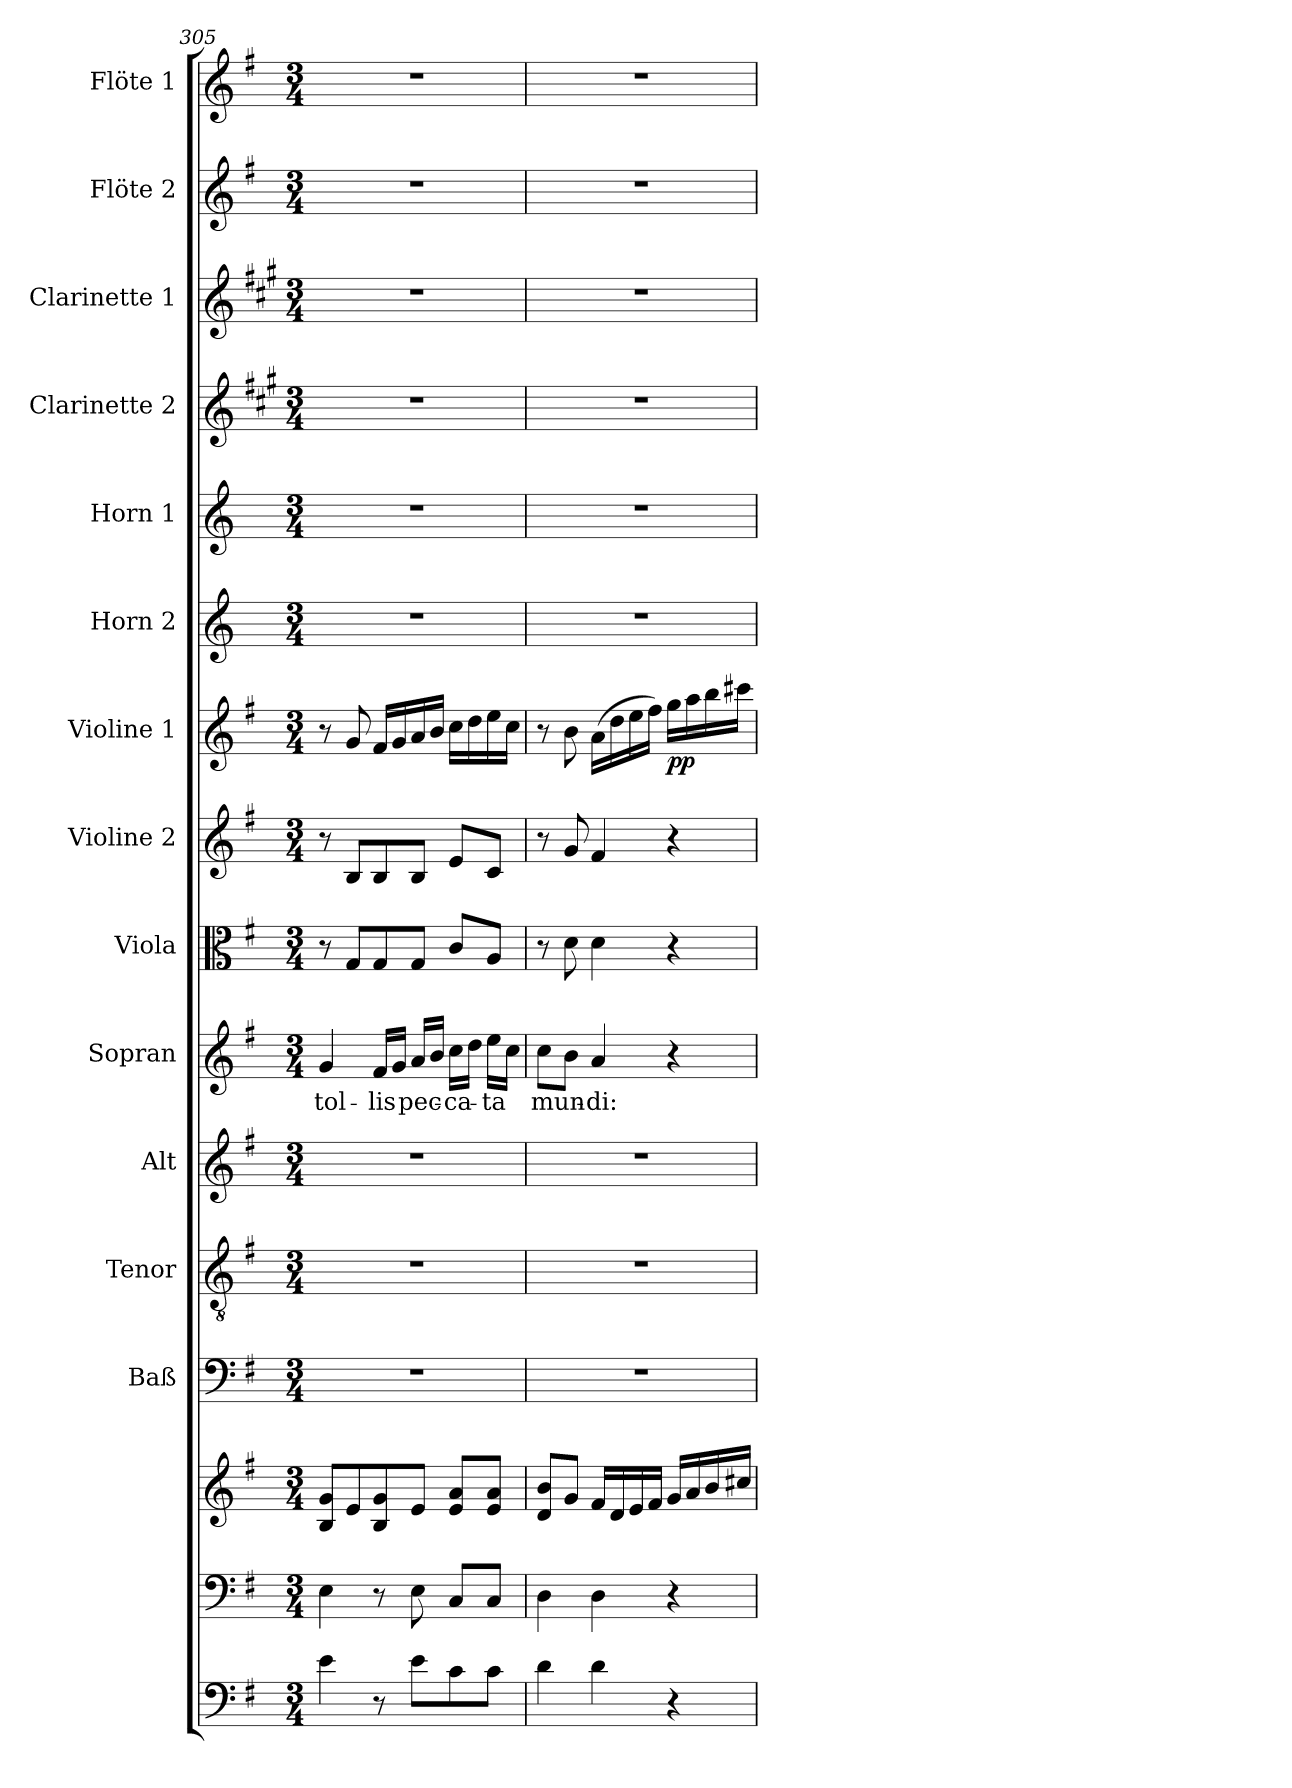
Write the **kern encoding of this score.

**kern	**kern	**kern	**kern	**kern	**kern	**kern	**text	**kern	**kern	**kern	**dynam	**kern	**kern	**kern	**kern	**kern	**kern
*part15	*part14	*part14	*part13	*part12	*part11	*part10	*part10	*part9	*part8	*part7	*part7	*part6	*part5	*part4	*part3	*part2	*part1
*staff16	*staff15	*staff14	*staff13	*staff12	*staff11	*staff10	*staff10	*staff9	*staff8	*staff7	*staff7	*staff6	*staff5	*staff4	*staff3	*staff2	*staff1
*	*	*	*I"Baß	*I"Tenor	*I"Alt	*I"Sopran	*	*I"Viola	*I"Violine 2	*I"Violine 1	*	*I"Horn 2	*I"Horn 1	*I"Clarinette 2	*I"Clarinette 1	*I"Flöte 2	*I"Flöte 1
*	*	*	*I'Baß	*I'Ten	*I'Alt	*I'Sop	*	*I'Vla.	*I'Vln. 2	*I'Vln. 1	*	*I'Hrn. 2	*I'Hrn. 1	*I'Cl. 2	*I'Cl. 1	*I'Fl. 2	*I'Fl. 1
*clefF4	*clefF4	*clefG2	*clefF4	*clefGv2	*clefG2	*clefG2	*	*clefC3	*clefG2	*clefG2	*	*clefG2	*clefG2	*clefG2	*clefG2	*clefG2	*clefG2
*ITrd7c12	*	*	*	*	*	*	*	*	*	*	*	*ITrd3c5	*ITrd3c5	*ITrd1c2	*ITrd1c2	*	*
*k[f#]	*k[f#]	*k[f#]	*k[f#]	*k[f#]	*k[f#]	*k[f#]	*	*k[f#]	*k[f#]	*k[f#]	*	*k[f#]	*k[f#]	*k[f#]	*k[f#]	*k[f#]	*k[f#]
*G:	*G:	*G:	*G:	*G:	*G:	*G:	*	*G:	*G:	*G:	*	*G:	*G:	*G:	*G:	*G:	*G:
*M3/4	*M3/4	*M3/4	*M3/4	*M3/4	*M3/4	*M3/4	*	*M3/4	*M3/4	*M3/4	*	*M3/4	*M3/4	*M3/4	*M3/4	*M3/4	*M3/4
=305	=305	=305	=305	=305	=305	=305	=305	=305	=305	=305	=305	=305	=305	=305	=305	=305	=305
!	!	!	!	!	!	!	!LO:LY:b	!	!	!	!	!	!	!	!	!	!
4E\	4E\	8B/ 8g/L	2.r	2.r	2.r	4g/	tol-	8r	8r	8r	.	2.r	2.r	2.r	2.r	2.r	2.r
.	.	8e/	.	.	.	.	.	8G/L	8B/L	8g/	.	.	.	.	.	.	.
!	!	!	!	!	!	!	!LO:LY:b	!	!	!	!	!	!	!	!	!	!
8r	8r	8B/ 8g/	.	.	.	16f#/LL	-lis	8G/	8B/	16f#/LL	.	.	.	.	.	.	.
.	.	.	.	.	.	16g/JJ	.	.	.	16g/	.	.	.	.	.	.	.
!	!	!	!	!	!	!	!LO:LY:b	!	!	!	!	!	!	!	!	!	!
8E\L	8E\	8e/J	.	.	.	16a/LL	pec-	8G/J	8B/J	16a/	.	.	.	.	.	.	.
.	.	.	.	.	.	16b/JJ	.	.	.	16b/JJ	.	.	.	.	.	.	.
!	!	!	!	!	!	!	!LO:LY:b	!	!	!	!	!	!	!	!	!	!
8C\	8C/L	8e/ 8a/L	.	.	.	16cc\LL	-ca-	8c/L	8e/L	16cc\LL	.	.	.	.	.	.	.
.	.	.	.	.	.	16dd\JJ	.	.	.	16dd\	.	.	.	.	.	.	.
!	!	!	!	!	!	!	!LO:LY:b	!	!	!	!	!	!	!	!	!	!
8C\J	8C/J	8e/ 8a/J	.	.	.	16ee\LL	-ta	8A/J	8c/J	16ee\	.	.	.	.	.	.	.
.	.	.	.	.	.	16cc\JJ	.	.	.	16cc\JJ	.	.	.	.	.	.	.
!!LO:PB:g=z
=306	=306	=306	=306	=306	=306	=306	=306	=306	=306	=306	=306	=306	=306	=306	=306	=306	=306
!	!	!	!	!	!	!	!LO:LY:b	!	!	!	!	!	!	!	!	!	!
4D\	4D\	8d/ 8b/L	2.r	2.r	2.r	8cc\L	mun-	8r	8r	8r	.	2.r	2.r	2.r	2.r	2.r	2.r
.	.	8g/J	.	.	.	8b\J	.	8d\	8g/	8b\	.	.	.	.	.	.	.
!	!	!	!	!	!	!	!LO:LY:b	!	!	!	!	!	!	!	!	!	!
4D\	4D\	16f#/LL	.	.	.	4a/	-di:	4d\	4f#/	(>16a\LL	.	.	.	.	.	.	.
.	.	16d/	.	.	.	.	.	.	.	16dd\	.	.	.	.	.	.	.
.	.	16e/	.	.	.	.	.	.	.	16ee\	.	.	.	.	.	.	.
.	.	16f#/JJ	.	.	.	.	.	.	.	16ff#\JJ)	.	.	.	.	.	.	.
!	!	!	!	!	!	!	!	!	!	!	!LO:DY:b	!	!	!	!	!	!
4r	4r	16g/LL	.	.	.	4r	.	4r	4r	16gg\LL	pp	.	.	.	.	.	.
.	.	16a/	.	.	.	.	.	.	.	16aa\	.	.	.	.	.	.	.
.	.	16b/	.	.	.	.	.	.	.	16bb\	.	.	.	.	.	.	.
.	.	16cc#X/JJ	.	.	.	.	.	.	.	16ccc#X\JJ	.	.	.	.	.	.	.
=	=	=	=	=	=	=	=	=	=	=	=	=	=	=	=	=	=
*-	*-	*-	*-	*-	*-	*-	*-	*-	*-	*-	*-	*-	*-	*-	*-	*-	*-
